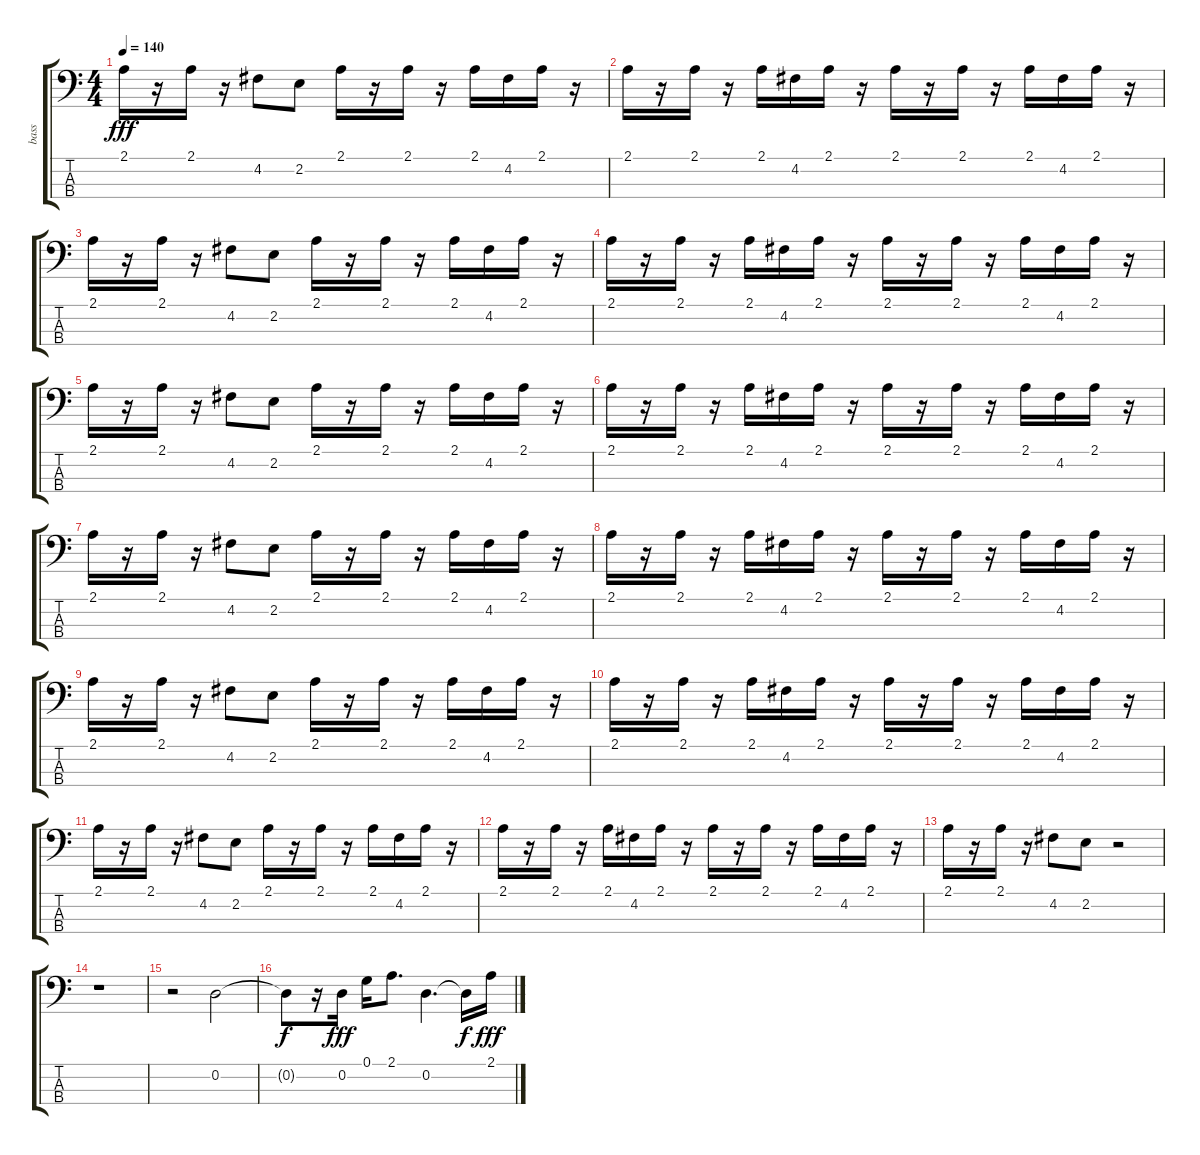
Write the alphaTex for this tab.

\track ("bass " "bass ") {instrument electricbasspick}
\staff {score tabs}
\tuning (G2 D2 A1 E1) {hide}
\ts (4 4)
\tempo 140
\clef f4
\ks c
2.1.16{dy fff} r.16 2.1.16 r.16 4.2.8 2.2.8 2.1.16 r.16 2.1.16 r.16 2.1.16 4.2.16 2.1.16 r.16 |
2.1.16 r.16 2.1.16 r.16 2.1.16 4.2.16 2.1.16 r.16 2.1.16 r.16 2.1.16 r.16 2.1.16 4.2.16 2.1.16 r.16 |
2.1.16 r.16 2.1.16 r.16 4.2.8 2.2.8 2.1.16 r.16 2.1.16 r.16 2.1.16 4.2.16 2.1.16 r.16 |
2.1.16 r.16 2.1.16 r.16 2.1.16 4.2.16 2.1.16 r.16 2.1.16 r.16 2.1.16 r.16 2.1.16 4.2.16 2.1.16 r.16 |
2.1.16 r.16 2.1.16 r.16 4.2.8 2.2.8 2.1.16 r.16 2.1.16 r.16 2.1.16 4.2.16 2.1.16 r.16 |
2.1.16 r.16 2.1.16 r.16 2.1.16 4.2.16 2.1.16 r.16 2.1.16 r.16 2.1.16 r.16 2.1.16 4.2.16 2.1.16 r.16 |
2.1.16 r.16 2.1.16 r.16 4.2.8 2.2.8 2.1.16 r.16 2.1.16 r.16 2.1.16 4.2.16 2.1.16 r.16 |
2.1.16 r.16 2.1.16 r.16 2.1.16 4.2.16 2.1.16 r.16 2.1.16 r.16 2.1.16 r.16 2.1.16 4.2.16 2.1.16 r.16 |
2.1.16 r.16 2.1.16 r.16 4.2.8 2.2.8 2.1.16 r.16 2.1.16 r.16 2.1.16 4.2.16 2.1.16 r.16 |
2.1.16 r.16 2.1.16 r.16 2.1.16 4.2.16 2.1.16 r.16 2.1.16 r.16 2.1.16 r.16 2.1.16 4.2.16 2.1.16 r.16 |
2.1.16 r.16 2.1.16 r.16 4.2.8 2.2.8 2.1.16 r.16 2.1.16 r.16 2.1.16 4.2.16 2.1.16 r.16 |
2.1.16 r.16 2.1.16 r.16 2.1.16 4.2.16 2.1.16 r.16 2.1.16 r.16 2.1.16 r.16 2.1.16 4.2.16 2.1.16 r.16 |
2.1.16 r.16 2.1.16 r.16 4.2.8 2.2.8 r.2 |
r.1 |
r.2 0.2.2 |
0.2{t}.8{dy f} r.16 0.2.16{dy fff} 0.1.16 2.1.8{d} 0.2.4{d} 0.2{t}.16{dy f} 2.1.16{dy fff}
